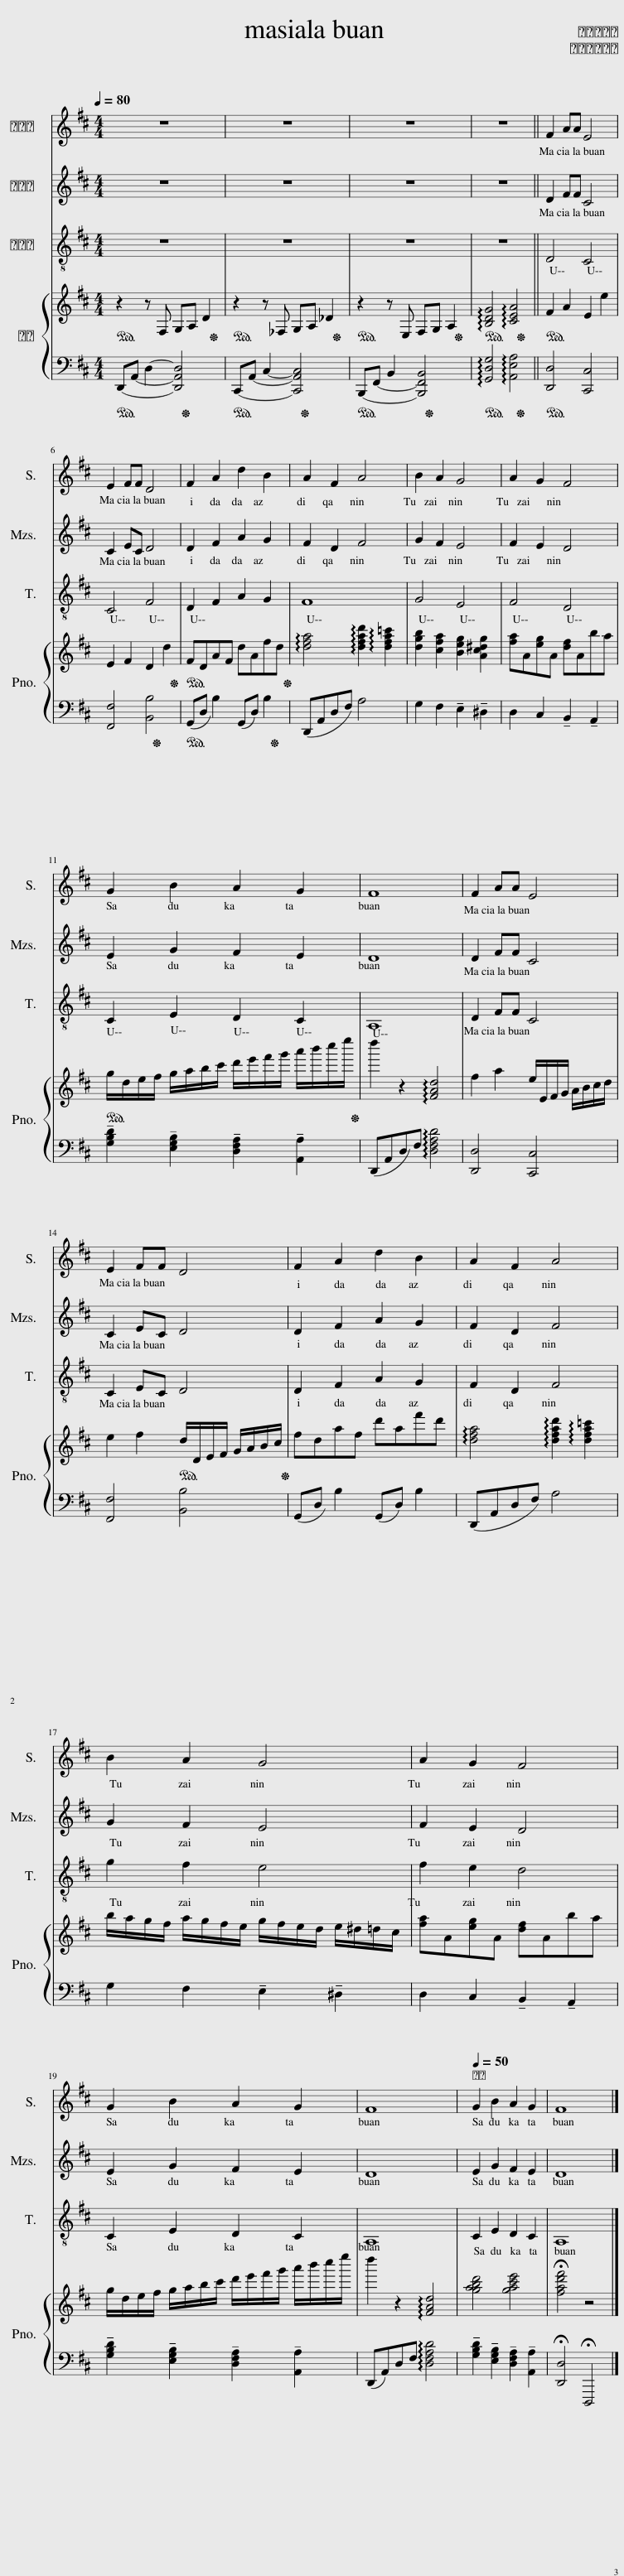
X:1
%%score 1 2 3 { 4 | 5 }
L:1/8
Q:1/4=80
M:4/4
I:linebreak $
K:D
V:1 treble
V:2 treble
V:3 treble-8
V:4 treble
V:5 bass
V:1
 z8 | z8 | z8 | z8 || F2 AA E4 |$ %5
 E2 FF D4 | F2 A2 d2 B2 | A2 F2 A4 | B2 A2 G4 | A2 G2 F4 |$ %10
 G2 B2 A2 G2 | F8 | F2 AA E4 |$ E2 FF D4 | F2 A2 d2 B2 | %15
 A2 F2 A4 |$ B2 A2 G4 | A2 G2 F4 |$ G2 B2 A2 G2 | F8 | %20
[Q:1/4=50] G2 B2 A2 G2 | F8 |] %22
V:2
 z8 | z8 | z8 | z8 || D2 FF C4 |$ %5
 C2 EC D4 | D2 F2 A2 G2 | F2 D2 F4 | G2 F2 E4 | F2 E2 D4 |$ %10
 E2 G2 F2 E2 | D8 | D2 FF C4 |$ C2 EC D4 | D2 F2 A2 G2 | %15
 F2 D2 F4 |$ G2 F2 E4 | F2 E2 D4 |$ E2 G2 F2 E2 | D8 | %20
 E2 G2 F2 E2 | D8 |] %22
V:3
 z8 | z8 | z8 | z8 || D4 C4 |$ %5
 C4 F4 | D2 F2 A2 G2 | F8 | G4 E4 | F4 D4 |$ %10
 C2 E2 D2 C2 | A,8 | D2 FF C4 |$ C2 EC D4 | D2 F2 A2 G2 | %15
 F2 D2 F4 |$ g2 f2 e4 | f2 e2 d4 |$ C2 E2 D2 C2 | A,8 | %20
 C2 E2 D2 C2 | A,8 |] %22
V:4
!ped! z2!ped! z F, G,A, D2!ped-up! |!ped! z2!ped! z _F, G,A, _D2!ped-up! |!ped! z2!ped! z E, F,G, A,2!ped-up! |!ped! !arpeggio![B,DG]4!ped! !arpeggio![CEA]4!ped-up! ||!ped! F2!ped! A2 E2 e2 |$ %5
 E2 F2 D2 d2!ped-up! |!ped! F!ped!DAF dAfd!ped-up! | !arpeggio![dfa]4 !arpeggio![dfad']2 !arpeggio![dfa=c']2 | [dgb]2 [cfa]2 [Beg]2 [Ac^dg]2 | [fa]A[eg]A [df]Aba |$ %10
!ped! g/d/e/f/ g/a/b/c'/ d'/e'/f'/g'/ a'/b'/c''/e''/!ped-up! | d''2 z2 !arpeggio![FAd]4 | f2 a2 e/E/F/G/ A/B/c/d/ |$ e2 f2!ped! d/D/E/F/ G/A/B/c/!ped-up! | fdaf d'af'd' | %15
 !arpeggio![dfa]4 !arpeggio![dfad']2 !arpeggio![dfa=c']2 |$ b/a/g/f/ a/g/f/e/ g/f/e/d/ e/^d/=d/c/ | [fa]A[eg]A [df]Aba |$ g/d/e/f/ g/a/b/c'/ d'/e'/f'/g'/ a'/b'/c''/e''/ | d''2 z2 !arpeggio![FAd]4 | %20
 [gabd']4 [gac'e']4 | !fermata![fad'f']4 z4 |] %22
V:5
 D,,-A,,- D,2- [D,,A,,D,]4 | C,,-A,,- C,2- [C,,A,,C,]4 | B,,,-F,,- B,,2 [B,,,F,,B,,]4 | !arpeggio![G,,D,G,]4 !arpeggio![A,,E,A,]4 || [D,,D,]4 [C,,C,]4 |$ %5
 [F,,F,]4 [B,,B,]4 | (G,,D,) B,2 (G,,D,) B,2 | (D,,A,,D,F,) A,4 | G,2 F,2 !tenuto!E,2 !tenuto!^D,2 | D,2 C,2 !tenuto!B,,2 !tenuto!A,,2 |$ %10
 !tenuto![G,B,D]2 !tenuto![E,G,B,]2 !tenuto![D,F,A,]2 !tenuto![A,,A,]2 | (D,,A,,)D,F, !arpeggio![D,F,A,D]4 | [D,,D,]4 [C,,C,]4 |$ [F,,F,]4 [B,,B,]4 | (G,,D,) B,2 (G,,D,) B,2 | %15
 (D,,A,,D,F,) A,4 |$ G,2 F,2 !tenuto!E,2 !tenuto!^D,2 | D,2 C,2 !tenuto!B,,2 !tenuto!A,,2 |$ !tenuto![G,B,D]2 !tenuto![E,G,B,]2 !tenuto![D,F,A,]2 !tenuto![A,,A,]2 | (D,,A,,)D,F, !arpeggio![D,F,A,D]4 | %20
 !tenuto![G,B,D]2 !tenuto![E,G,B,]2 !tenuto![D,F,A,]2 !tenuto![A,,A,]2 | !fermata![D,,D,]4 !fermata!D,,,4 |] %22
